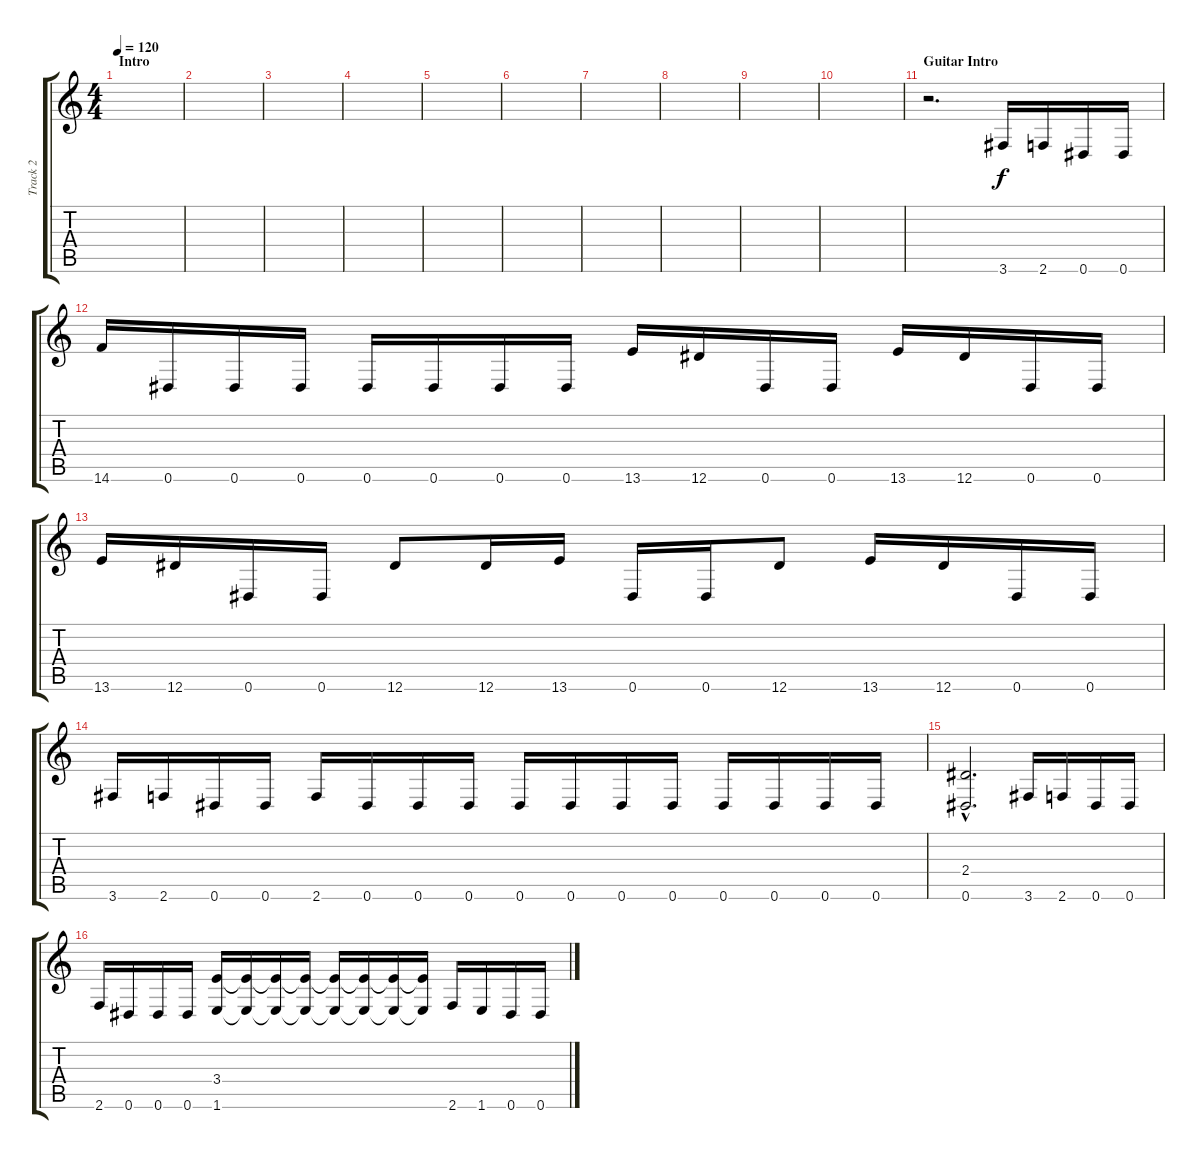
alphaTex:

\track ("Track 2" "Track 2") {instrument overdrivenguitar}
\staff {score tabs}
\tuning (Eb4 Bb3 Gb3 Db3 Ab2 Eb2) {hide}
\ts (4 4)
\section ("" "Intro")
\tempo 120
\clef g2
\ks c
|
|
|
|
|
|
|
|
|
|
\section ("" "Guitar Intro")
r.2{d} 3.6.16 2.6.16 0.6.16 0.6.16 |
14.6.16 0.6.16 0.6.16 0.6.16 0.6.16 0.6.16 0.6.16 0.6.16 13.6.16 12.6.16 0.6.16 0.6.16 13.6.16 12.6.16 0.6.16 0.6.16 |
13.6.16 12.6.16 0.6.16 0.6.16 12.6.8 12.6.16 13.6.16 0.6.16 0.6.16 12.6.8 13.6.16 12.6.16 0.6.16 0.6.16 |
3.6.16 2.6.16 0.6.16 0.6.16 2.6.16 0.6.16 0.6.16 0.6.16 0.6.16 0.6.16 0.6.16 0.6.16 0.6.16 0.6.16 0.6.16 0.6.16 |
(2.4{hac} 0.6{hac}).2{d} 3.6.16 2.6.16 0.6.16 0.6.16 |
2.6.16 0.6.16 0.6.16 0.6.16 (3.4 1.6).16 (3.4{t} 1.6{t}).16 (3.4{t} 1.6{t}).16 (3.4{t} 1.6{t}).16 (3.4{t} 1.6{t}).16 (3.4{t} 1.6{t}).16 (3.4{t} 1.6{t}).16 (3.4{t} 1.6{t}).16 2.6.16 1.6.16 0.6.16 0.6.16
